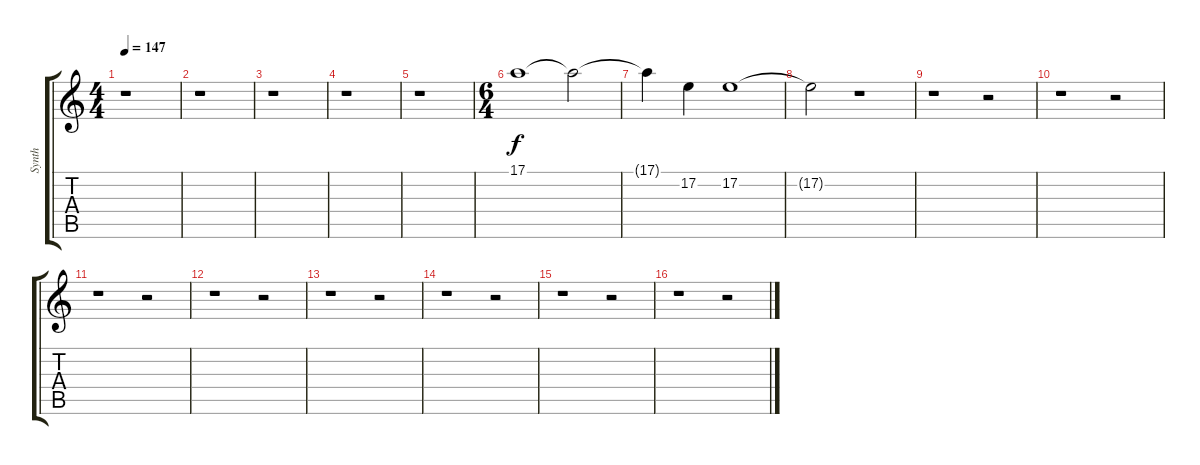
\track ("Synth" "Synth") {instrument lead2sawtooth}
\staff {score tabs}
\tuning (E4 B3 G3 D3 A2 E2) {hide}
\ts (4 4)
\tempo 147
\clef g2
\ks c
r.1{dy f} |
r.1 |
r.1 |
r.1 |
r.1 |
\ts (6 4)
17.1.1{balance 10} 17.1{t}.2 |
17.1{t}.4 17.2.4 17.2.1 |
17.2{t}.2 r.1 |
r.1 r.2 |
r.1 r.2 |
r.1 r.2 |
r.1 r.2 |
r.1 r.2 |
r.1 r.2 |
r.1 r.2 |
r.1 r.2
